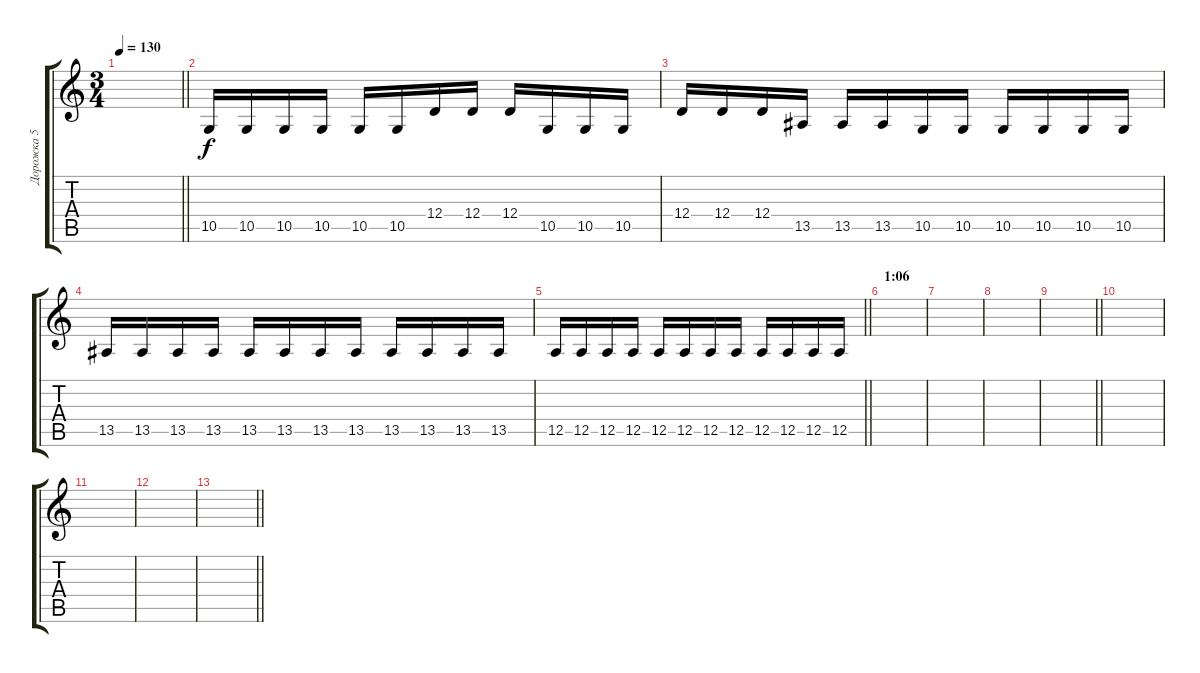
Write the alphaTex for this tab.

\track ("Дорожка 5" "Дорожка 5") {instrument stringensemble1}
\staff {score tabs}
\tuning (E4 B3 G3 D3 A2 E2) {hide}
\ts (3 4)
\tempo 130
\clef g2
\barLineRight lightlight
\ks c
|
10.5.16{volume 16} 10.5.16 10.5.16 10.5.16 10.5.16 10.5.16 12.4.16 12.4.16 12.4.16 10.5.16 10.5.16 10.5.16 |
12.4.16 12.4.16 12.4.16 13.5.16 13.5.16 13.5.16 10.5.16 10.5.16 10.5.16 10.5.16 10.5.16 10.5.16 |
13.5.16 13.5.16 13.5.16 13.5.16 13.5.16 13.5.16 13.5.16 13.5.16 13.5.16 13.5.16 13.5.16 13.5.16 |
\barLineRight lightlight
12.5.16 12.5.16 12.5.16 12.5.16 12.5.16 12.5.16 12.5.16 12.5.16 12.5.16 12.5.16 12.5.16 12.5.16 |
\section ("" "1:06")
|
|
|
\barLineRight lightlight
|
|
|
|
\barLineRight lightlight
